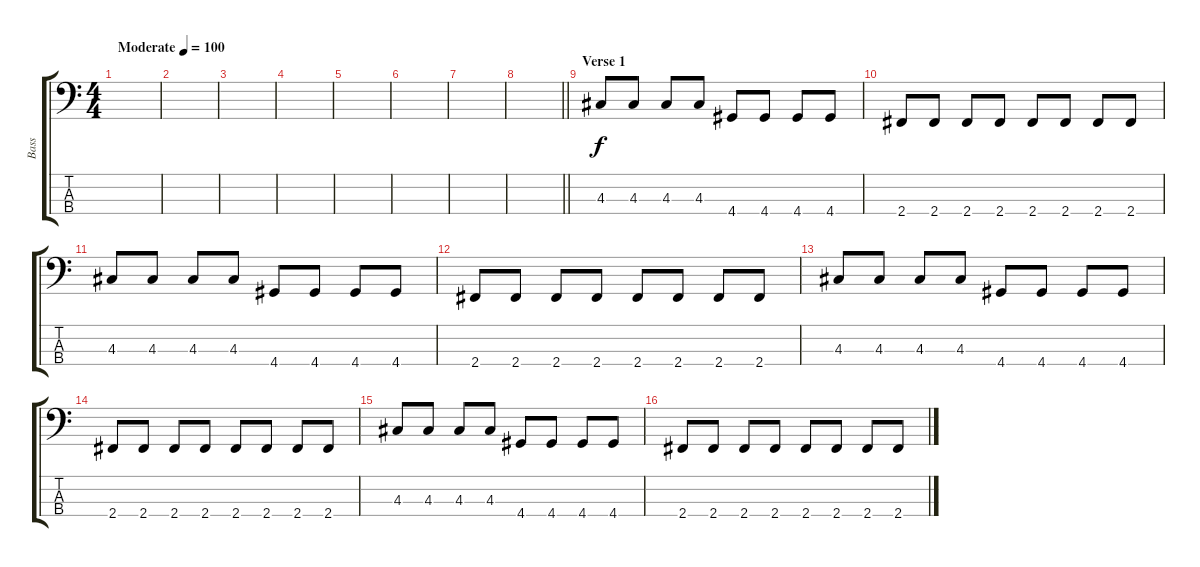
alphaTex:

\track ("Bass" "Bass") {instrument electricbassfinger}
\staff {score tabs}
\tuning (G2 D2 A1 E1) {hide}
\ts (4 4)
\tempo (100 "Moderate")
\clef f4
\ks c
|
|
|
|
|
|
|
\barLineRight lightlight
|
\section ("" "Verse 1")
4.3.8 4.3.8 4.3.8 4.3.8 4.4.8 4.4.8 4.4.8 4.4.8 |
2.4.8 2.4.8 2.4.8 2.4.8 2.4.8 2.4.8 2.4.8 2.4.8 |
4.3.8 4.3.8 4.3.8 4.3.8 4.4.8 4.4.8 4.4.8 4.4.8 |
2.4.8 2.4.8 2.4.8 2.4.8 2.4.8 2.4.8 2.4.8 2.4.8 |
4.3.8 4.3.8 4.3.8 4.3.8 4.4.8 4.4.8 4.4.8 4.4.8 |
2.4.8 2.4.8 2.4.8 2.4.8 2.4.8 2.4.8 2.4.8 2.4.8 |
4.3.8 4.3.8 4.3.8 4.3.8 4.4.8 4.4.8 4.4.8 4.4.8 |
2.4.8 2.4.8 2.4.8 2.4.8 2.4.8 2.4.8 2.4.8 2.4.8
